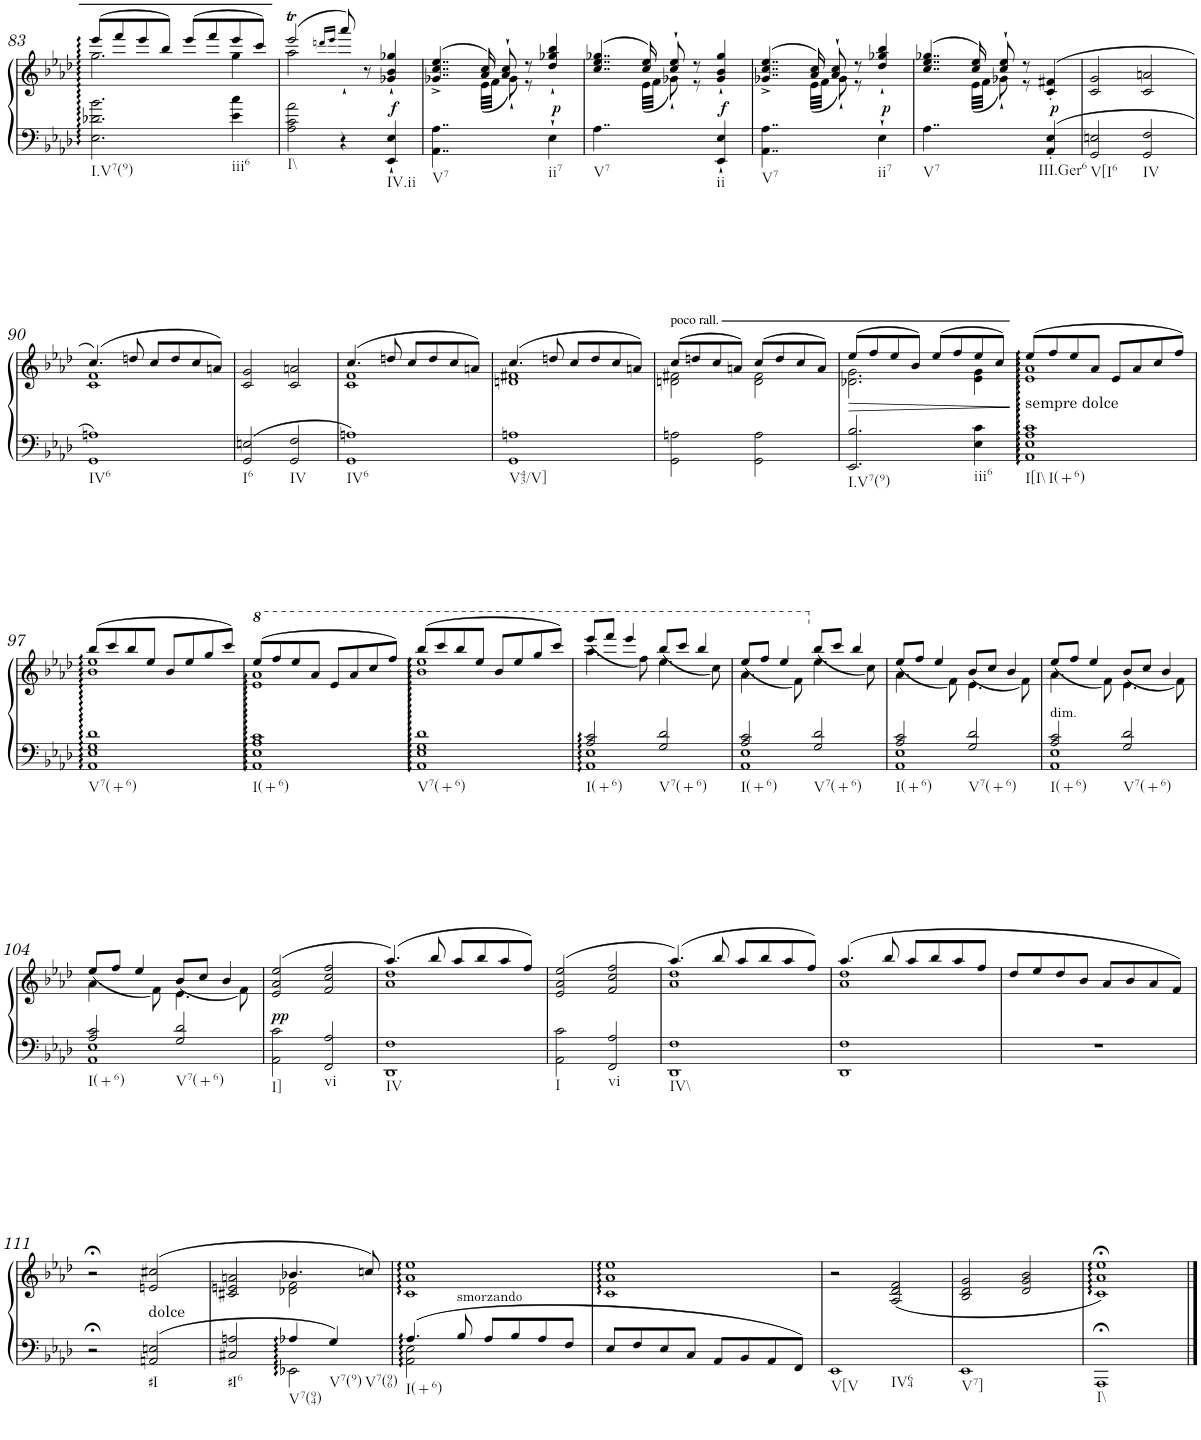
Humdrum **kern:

**kern	**kern	**dynam
*part1	*part1	*part1
*staff2	*staff1	*staff1/2
*I"Piano	*	*
*I'Pno.	*	*
!!LO:PB:g=z
*clefG2	*clefG2	*
*k[b-e-a-d-]	*k[b-e-a-d-]	*
*M4/4	*M4/4	*
*met(c)	*met(c)	*
=83	=83	=83
*	*^	*
!LO:TX:b:t=I.V7(9)	!	!	!
2.E-\ 2.d-X\ 2.b-\	(8eee-/L	2.gg\	.
.	8fff/	.	.
.	8eee-/	.	.
.	8bb-/J)	.	.
.	(8eee-/L	.	.
.	8fff/	.	.
!LO:TX:b:t=iii6	!	!	!
4e-\ 4cc\	8eee-/	4gg\	.
.	8ccc/J)	.	.
=84	=84	=84	=84
!LO:TX:b:t=I\\	!	!	!
2A-\ 2c\ 2a-\	(2eee-T/	2aa-\	.
.	16qdddn/LL	.	.
.	16qeee-/JJ	.	.
4r	8aaa-`/)	2ryy	.
.	8r	.	.
!LO:TX:b:t=IV.ii	!	!	!
!	!	!	!LO:DY:b
4EE-/` 4E-/`	4g-X/` 4b-/` 4gg-X/`	.	f
=85	=85	=85	=85
!LO:TX:b:t=V7	!	!	!
4..AA-\ 4..A-\	(4..g-X/^ 4..cc/^ 4..ee-/^	4..ryy	.
16ryy	16a-/ 16cc/)	(32e-\LLL	.
.	.	32f\JJJ	.
8ryy	8a-/` 8cc/`	8g-`\)	.
8ryy	8r	8r	.
!LO:TX:b:t=ii7	!	!	!
!	!	!	!LO:DY:b
4E-`\	4dd-/` 4gg-X/` 4bb-/`	4ryy	p
=86	=86	=86	=86
!LO:TX:b:t=V7	!	!	!
4..A-\	(4..cc/ 4..ee-/ 4..gg-X/	4..ryy	.
16ryy	16cc/ 16ee-/)	(32e-\LLL	.
.	.	32f\JJJ	.
8ryy	8cc/` 8ee-/`	8g-X`\)	.
8ryy	8r	8r	.
!LO:TX:b:t=ii	!	!	!
!	!	!	!LO:DY:b
4EE-/` 4E-/`	4g-/` 4b-/` 4gg-/`	4ryy	f
=87	=87	=87	=87
!LO:TX:b:t=V7	!	!	!
4..AA-\ 4..A-\	(4..g-X/^ 4..cc/^ 4..ee-/^	4..ryy	.
16ryy	16a-/ 16cc/)	(32e-\LLL	.
.	.	32f\JJJ	.
8ryy	8a-/` 8cc/`	8g-`\)	.
8ryy	8r	8r	.
!LO:TX:b:t=ii7	!	!	!
!	!	!	!LO:DY:b
4E-`\	4dd-/` 4gg-X/` 4bb-/`	4ryy	p
=88	=88	=88	=88
!LO:TX:b:t=V7	!	!	!
4..A-\	(4..cc/ 4..ee-/ 4..gg-X/	4..ryy	.
16ryy	16cc/ 16ee-/)	(32e-\LLL	.
.	.	32f\JJJ	.
8ryy	8cc/` 8ee-/`	8g-X`\)	.
8ryy	8r	8r	.
!LO:TX:b:t=III.Ger6	!	!	!
!	!	!	!LO:DY:b
4AA-/' 4E-/'	(4c/' 4f#X/'	4ryy	p
=89	=89	=89	=89
!LO:TX:b:t=V[I6	!	!	!
*	*v	*v	*
2GG/ 2En/	2c/ 2g/	.
!LO:TX:b:t=IV	!	!
2GG/ 2F/	2c/ 2an/	.
!!LO:LB:g=z
=90	=90	=90
*	*^	*
!LO:TX:b:t=IV6	!	!	!
1GG 1An	(4.cc/)	1c 1f	.
.	8ddn/	.	.
.	8cc/L	.	.
.	8dd/	.	.
.	8cc/	.	.
.	8an/J)	.	.
*	*v	*v	*
=91	=91	=91
!LO:TX:b:t=I6	!	!
2GG/ 2En/	2c/ 2g/	.
!LO:TX:b:t=IV	!	!
2GG/ 2F/	2c/ 2an/	.
=92	=92	=92
*	*^	*
!LO:TX:b:t=IV6	!	!	!
1GG 1An	(4.cc/	1c 1f	.
.	8ddn/	.	.
.	8cc/L	.	.
.	8dd/	.	.
.	8cc/	.	.
.	8an/J)	.	.
=93	=93	=93	=93
!LO:TX:b:t=V43/V]	!	!	!
1GG 1An	(4.cc/	1dn 1f#X	.
.	8ddn/	.	.
.	8cc/L	.	.
.	8dd/	.	.
.	8cc/	.	.
.	8an/J)	.	.
=94	=94	=94	=94
!	!LO:TX:a:t=poco rall.	!	!
2GG\ 2An\	(>8cc/L	2dn\ 2f#X\	.
.	8ddn/	.	.
.	8cc/	.	.
.	8an/J)	.	.
2GG\ 2A\	(>8cc/L	2d\ 2f#\	.
.	8dd/	.	.
.	8cc/	.	.
.	8a/J)	.	.
=95	=95	=95	=95
!LO:TX:b:t=I.V7(9)	!	!	!
!	!	!	!LO:HP:b
2.EE-/ 2.B-/	(8ee-/L	2.d-X\ 2.g\	>
.	8ff/	.	.
.	8ee-/	.	.
.	8b-/J)	.	.
.	(8ee-/L	.	.
.	8ff/	.	.
!LO:TX:b:t=iii6	!	!	!
4E-\ 4c\	8ee-/	4e-\ 4g\	.
.	8cc/J)	.	.
*	*v	*v	*
.	.	]
=96	=96	=96
*	*^	*
!	!LO:TX:b:t=sempre dolce	!	!
!LO:TX:b:t=I[I\\	!	!	!
!LO:TX:b:t=I(+6)	!	!	!
1AA- 1E- 1A- 1c	(>8ee-/L	1e- 1a-	.
.	8ff/	.	.
.	8ee-/	.	.
.	8a-/J	.	.
.	8e-/L	.	.
.	8a-/	.	.
.	8cc/	.	.
.	8ff/J)	.	.
!!LO:LB:g=z	!!
=97	=97	=97	=97
!LO:TX:b:t=V7(+6)	!	!	!
1AA- 1E- 1G 1d-	(>8bb-/L	1b- 1ee-	.
.	8ccc/	.	.
.	8bb-/	.	.
.	8ee-/J	.	.
.	8b-/L	.	.
.	8ee-/	.	.
.	8gg/	.	.
.	8ccc/J)	.	.
=98	=98	=98	=98
!LO:TX:b:t=I(+6)	!	!	!
1AA- 1E- 1A- 1c	(>8eee-/L	1ee- 1aa-	.
.	8fff/	.	.
.	8eee-/	.	.
.	8aa-/J	.	.
.	8ee-/L	.	.
.	8aa-/	.	.
.	8ccc/	.	.
.	8fff/J)	.	.
=99	=99	=99	=99
!LO:TX:b:t=V7(+6)	!	!	!
1AA- 1E- 1G 1d-	(>8bbb-/L	1bb- 1eee-	.
.	8cccc/	.	.
.	8bbb-/	.	.
.	8eee-/J	.	.
.	8bb-/L	.	.
.	8eee-/	.	.
.	8ggg/	.	.
.	8cccc/J)	.	.
=100	=100	=100	=100
*^	*	*	*
!LO:TX:b:t=I(+6)	!	!	!	!
2A-/ 2c/	1AA- 1E-	(8eeee-/L	4.aaa-\	.
.	.	8ffff/J	.	.
.	.	4eeee-/	.	.
.	.	.	8fff\)	.
!LO:TX:b:t=V7(+6)	!	!	!	!
2G/ 2d-/	.	(8bbb-/L	4.eee-\	.
.	.	8cccc/J	.	.
.	.	4bbb-/	.	.
.	.	.	8ccc\)	.
=101	=101	=101	=101	=101
!LO:TX:b:t=I(+6)	!	!	!	!
2A-/ 2c/	1AA- 1E-	(8eee-/L	4.aa-\	.
.	.	8fff/J	.	.
.	.	4eee-/	.	.
.	.	.	8ff\)	.
!LO:TX:b:t=V7(+6)	!	!	!	!
2G/ 2d-/	.	(8bb-/L	4.ee-\	.
.	.	8ccc/J	.	.
.	.	4bb-/	.	.
.	.	.	8cc\)	.
=102	=102	=102	=102	=102
!LO:TX:b:t=I(+6)	!	!	!	!
2A-/ 2c/	1AA- 1E-	(8ee-/L	4.a-\	.
.	.	8ff/J	.	.
.	.	4ee-/	.	.
.	.	.	8f\)	.
!LO:TX:b:t=V7(+6)	!	!	!	!
2G/ 2d-/	.	(8b-/L	4.e-\	.
.	.	8cc/J	.	.
.	.	4b-/	.	.
.	.	.	8f\)	.
=103	=103	=103	=103	=103
!	!	!LO:TX:b:t=dim.	!	!
!LO:TX:b:t=I(+6)	!	!	!	!
2A-/ 2c/	1AA- 1E-	(8ee-/L	4.a-\	.
.	.	8ff/J	.	.
.	.	4ee-/	.	.
.	.	.	8f\)	.
!LO:TX:b:t=V7(+6)	!	!	!	!
2G/ 2d-/	.	(8b-/L	4.e-\	.
.	.	8cc/J	.	.
.	.	4b-/	.	.
.	.	.	8f\)	.
!!LO:LB:g=z	!!
=104	=104	=104	=104	=104
!LO:TX:b:t=I(+6)	!	!	!	!
2A-/ 2c/	1AA- 1E-	(8ee-/L	4.a-\	.
.	.	8ff/J	.	.
.	.	4ee-/	.	.
.	.	.	8f\)	.
!LO:TX:b:t=V7(+6)	!	!	!	!
2G/ 2d-/	.	(8b-/L	4.e-\	.
.	.	8cc/J	.	.
.	.	4b-/	.	.
.	.	.	8f\)	.
*v	*v	*	*	*
=105	=105	=105	=105
!LO:TX:b:t=I]	!	!	!
!	!	!	!LO:DY:b
*	*v	*v	*
2AA-\ 2c\	(>2e-/ 2a-/ 2ee-/	pp
!LO:TX:b:t=vi	!	!
2FF/ 2A-/	2f/ 2cc/ 2ff/	.
=106	=106	=106
*	*^	*
!LO:TX:b:t=IV	!	!	!
1DD- 1F	(4.aa-/)	1a- 1dd-	.
.	8bb-/	.	.
.	8aa-/L	.	.
.	8bb-/	.	.
.	8aa-/	.	.
.	8ff/J)	.	.
*	*v	*v	*
=107	=107	=107
!LO:TX:b:t=I	!	!
2AA-\ 2c\	(>2e-/ 2a-/ 2ee-/	.
!LO:TX:b:t=vi	!	!
2FF/ 2A-/	2f/ 2cc/ 2ff/	.
=108	=108	=108
*	*^	*
!LO:TX:b:t=IV\\	!	!	!
1DD- 1F	(4.aa-/)	1a- 1dd-	.
.	8bb-/	.	.
.	8aa-/L	.	.
.	8bb-/	.	.
.	8aa-/	.	.
.	8ff/J)	.	.
=109	=109	=109	=109
1DD- 1F	(4.aa-/	1a- 1dd-	.
.	8bb-/	.	.
.	8aa-/L	.	.
.	8bb-/	.	.
.	8aa-/	.	.
.	8ff/J	.	.
*	*v	*v	*
=110	=110	=110
1r	8dd-/L	.
.	8ee-/	.
.	8dd-/	.
.	8b-/J	.
.	8a-/L	.
.	8b-/	.
.	8a-/	.
.	8f/J)	.
!!LO:LB:g=z
=111	=111	=111
2r;<	2r;<	.
!	!LO:TX:b:t=dolce	!
!LO:TX:b:t=#I	!	!
2AAn/ 2En/	(>2en/ 2cc#X/	.
=112	=112	=112
*^	*^	*
!LO:TX:b:t=#I6	!	!	!	!
2C#X/ 2An/	2ryy	2c#X/ 2en/ 2an/	2ryy	.
!LO:TX:b:t=V7(94)	!	!	!	!
4A-X/	2EE-X\	4.b-X/	2d-X\ 2f\	.
!LO:TX:b:t=V7(9)	!	!	!	!
!LO:TX:b:t=V7(96)	!	!	!	!
4G/	.	.	.	.
.	.	8ccn/)	.	.
*	*	*v	*v	*
=113	=113	=113	=113
!LO:TX:b:t=I(+6)	!	!	!
4.A-/	2AA-\: 2E-\:	1c 1a- 1ee-	.
!LO:TX:a:t=smorzando	!	!	!
8B-/	.	.	.
8A-/L	2ryy	.	.
8B-/	.	.	.
8A-/	.	.	.
8F/J	.	.	.
*v	*v	*	*
=114	=114	=114
8E-/L	1c 1a- 1ee-	.
8F/	.	.
8E-/	.	.
8C/J	.	.
8AA-/L	.	.
8BB-/	.	.
8AA-/	.	.
8FF/J	.	.
=115	=115	=115
!LO:TX:b:t=V[V	!	!
!LO:TX:b:t=IV64	!	!
1EE-	2r	.
.	(2A-/ 2d-/ 2f/	.
=116	=116	=116
!LO:TX:b:t=V7]	!	!
1EE-	2B-/ 2d-/ 2g/	.
.	2d-/ 2g/ 2b-/	.
=117	=117	=117
!LO:TX:b:t=I\\	!	!
1AAA-;<	1c;< 1a-;< 1ee-;<)	.
==	==	==
*-	*-	*-
